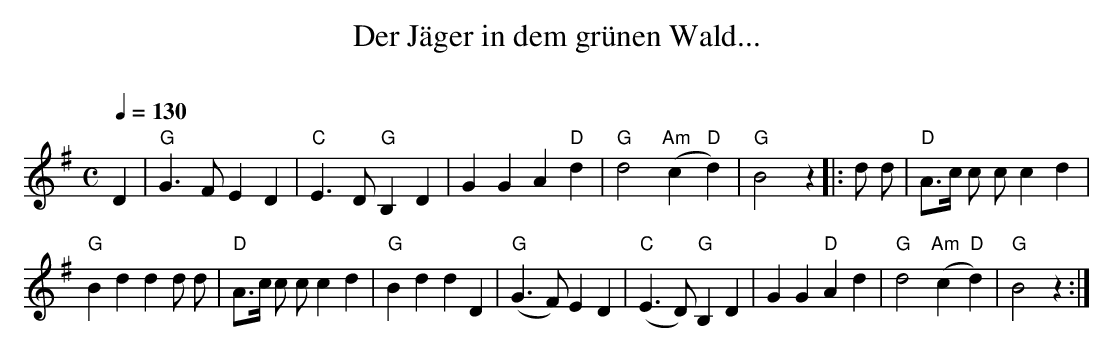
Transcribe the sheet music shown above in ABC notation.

X:1
T:Der Jäger in dem grünen Wald...
O:
M:C
L:1/4
Q:1/4=130
K:G
D | "G"G>FED | "C"E>D"G"B,D | GGA"D"d | "G"d2"Am"(c"D"d) |"G"B2z|: d/ d/ |"D"A/>c/ c/ c/ cd |
"G"Bddd/ d/ | "D"A/>c/ c/ c/ c d | "G"BddD | "G"(G>F) ED | "C"(E>D) "G"B, D | GG"D"Ad |\
 "G"d2 "Am"(c"D"d) | "G"B2 z :|
